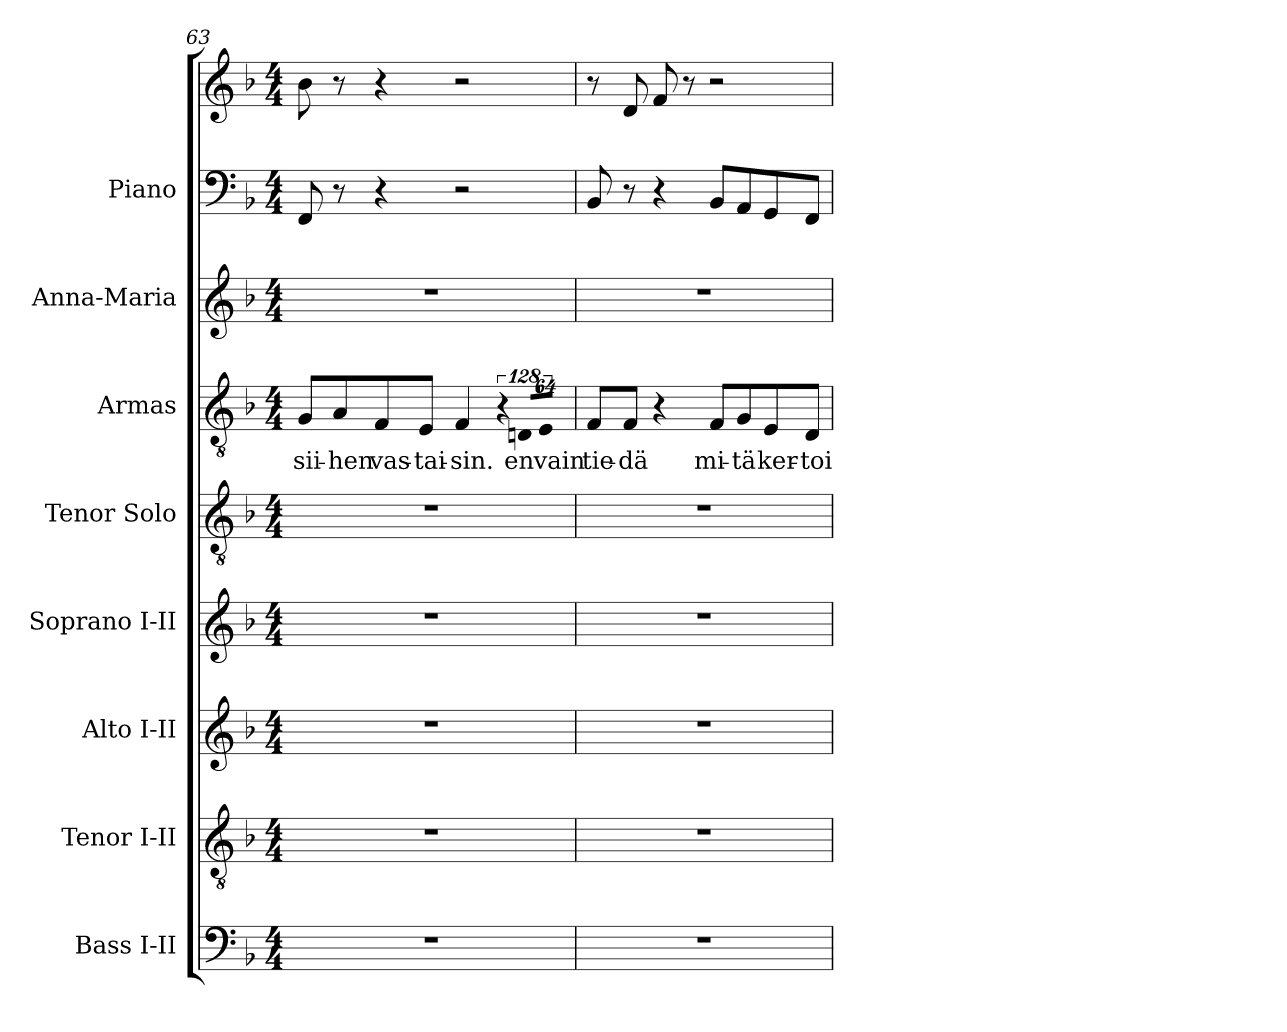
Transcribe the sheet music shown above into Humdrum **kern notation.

**kern	**kern	**kern	**kern	**kern	**kern	**text	**kern	**kern	**kern
*part8	*part7	*part6	*part5	*part4	*part3	*part3	*part2	*part1	*part1
*staff9	*staff8	*staff7	*staff6	*staff5	*staff4	*staff4	*staff3	*staff2	*staff1
*I"Bass I-II	*I"Tenor I-II	*I"Alto I-II	*I"Soprano I-II	*I"Tenor Solo	*I"Armas	*	*I"Anna-Maria	*I"Piano	*
*I'B.	*I'T.	*I'A.	*I'S.	*I'T. Solo	*I'Armas	*	*I'A-M	*I'Pno.	*
!!LO:LB:g=z
*clefF4	*clefGv2	*clefG2	*clefG2	*clefGv2	*clefGv2	*	*clefG2	*clefF4	*clefG2
*	*ITrd7c12	*	*	*ITrd7c12	*ITrd7c12	*	*	*	*
*k[b-]	*k[b-]	*k[b-]	*k[b-]	*k[b-]	*k[b-]	*	*k[b-]	*k[b-]	*k[b-]
*F:	*F:	*F:	*F:	*F:	*F:	*	*F:	*F:	*F:
*M4/4	*M4/4	*M4/4	*M4/4	*M4/4	*M4/4	*	*M4/4	*M4/4	*M4/4
=63	=63	=63	=63	=63	=63	=63	=63	=63	=63
!	!	!	!	!	!	!LO:LY:b:color=#000000	!	!	!
1r	1r	1r	1r	1r	8GGi/L	sii-	1r	8FFi/	8b-i\
!	!	!	!	!	!	!LO:LY:b:color=#000000	!	!	!
.	.	.	.	.	8AAi/	-hen	.	8r	8r
!	!	!	!	!	!	!LO:LY:b:color=#000000	!	!	!
.	.	.	.	.	8FFi/	vas-	.	4r	4r
!	!	!	!	!	!	!LO:LY:b:color=#000000	!	!	!
.	.	.	.	.	8EEi/J	-tai-	.	.	.
!	!	!	!	!	!	!LO:LY:b:color=#000000	!	!	!
.	.	.	.	.	4FFi/	-sin.	.	2r	2r
!	!	!	!	!	!LO:N:vis=8	!	!	!	!
.	.	.	.	.	1024%85r	.	.	.	.
!	!	!	!	!	!LO:N:vis=8	!	!	!	!
!	!	!	!	!	!	!LO:LY:b:color=#000000	!	!	!
.	.	.	.	.	1024%85DDni/L	en	.	.	.
!	!	!	!	!	!LO:N:vis=8	!	!	!	!
!	!	!	!	!	!	!LO:LY:b:color=#000000	!	!	!
.	.	.	.	.	512%43EEi/J	vain	.	.	.
=64	=64	=64	=64	=64	=64	=64	=64	=64	=64
!	!	!	!	!	!	!LO:LY:b:color=#000000	!	!	!
1r	1r	1r	1r	1r	8FFi/L	tie-	1r	8BB-i/	8r
!	!	!	!	!	!	!LO:LY:b:color=#000000	!	!	!
.	.	.	.	.	8FFi/J	-dä	.	8r	8di/
.	.	.	.	.	4r	.	.	4r	8fi/
.	.	.	.	.	.	.	.	.	8r
!	!	!	!	!	!	!LO:LY:b:color=#000000	!	!	!
.	.	.	.	.	8FFi/L	mi-	.	8BB-i/L	2r
!	!	!	!	!	!	!LO:LY:b:color=#000000	!	!	!
.	.	.	.	.	8GGi/	-tä	.	8AAi/	.
!	!	!	!	!	!	!LO:LY:b:color=#000000	!	!	!
.	.	.	.	.	8EEi/	ker-	.	8GGi/	.
!	!	!	!	!	!	!LO:LY:b:color=#000000	!	!	!
.	.	.	.	.	8DDi/J	-toi-	.	8FFi/J	.
=	=	=	=	=	=	=	=	=	=
*-	*-	*-	*-	*-	*-	*-	*-	*-	*-
